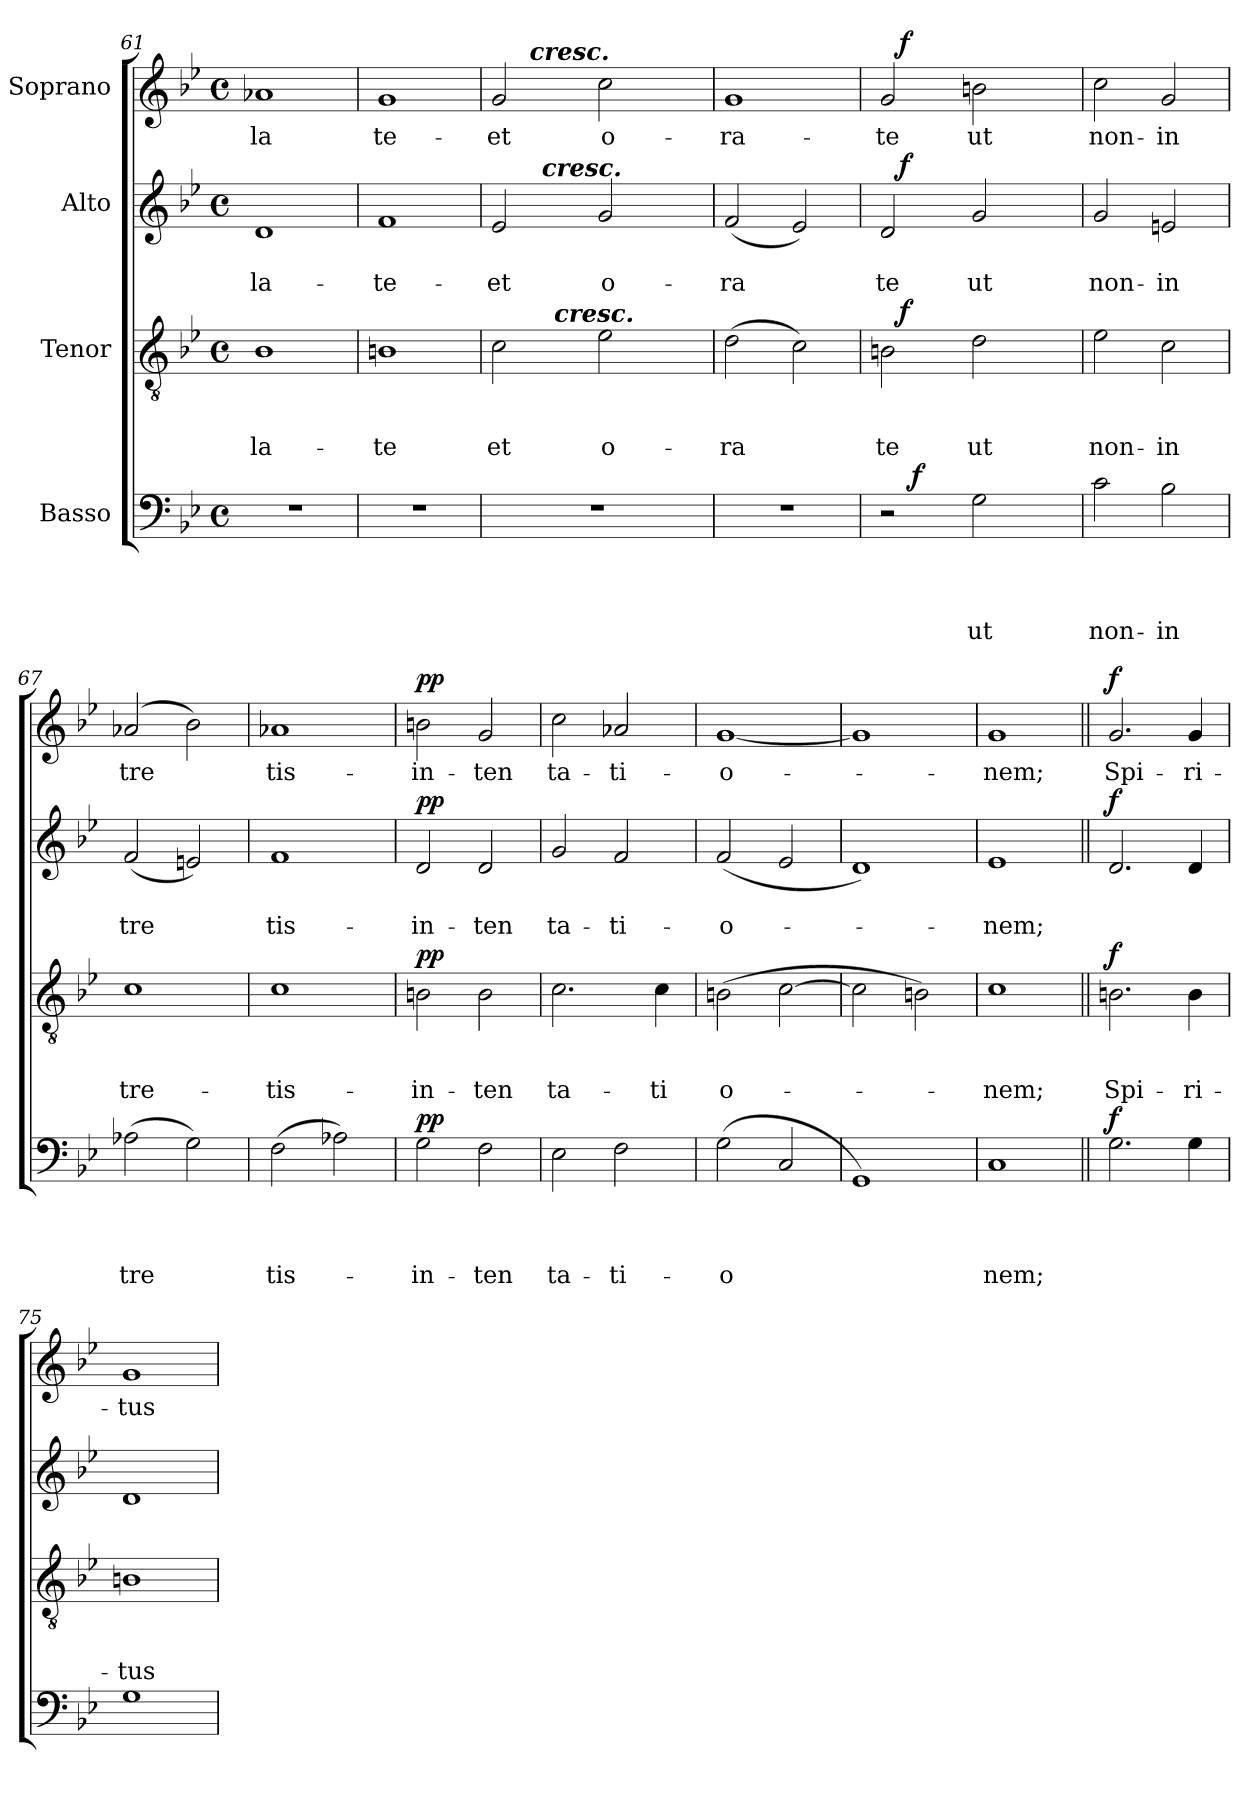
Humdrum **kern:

**kern	**text	**text	**text	**text	**dynam	**kern	**text	**text	**text	**dynam	**kern	**text	**text	**dynam	**kern	**text	**dynam
*part4	*part4	*part4	*part4	*part4	*part4	*part3	*part3	*part3	*part3	*part3	*part2	*part2	*part2	*part2	*part1	*part1	*part1
*staff4	*staff4	*staff4	*staff4	*staff4	*staff4	*staff3	*staff3	*staff3	*staff3	*staff3	*staff2	*staff2	*staff2	*staff2	*staff1	*staff1	*staff1
*I"Basso	*	*	*	*	*	*I"Tenor	*	*	*	*	*I"Alto	*	*	*	*I"Soprano	*	*
*clefF4	*	*	*	*	*	*clefGv2	*	*	*	*	*clefG2	*	*	*	*clefG2	*	*
*k[b-e-]	*	*	*	*	*	*k[b-e-]	*	*	*	*	*k[b-e-]	*	*	*	*k[b-e-]	*	*
*B-:	*	*	*	*	*	*B-:	*	*	*	*	*B-:	*	*	*	*B-:	*	*
*M4/4	*	*	*	*	*	*M4/4	*	*	*	*	*M4/4	*	*	*	*M4/4	*	*
*met(c)	*	*	*	*	*	*met(c)	*	*	*	*	*met(c)	*	*	*	*met(c)	*	*
=61	=61	=61	=61	=61	=61	=61	=61	=61	=61	=61	=61	=61	=61	=61	=61	=61	=61
!	!	!	!	!	!	!	!	!	!LO:LY:b	!	!	!	!LO:LY:b	!	!	!LO:LY:b	!
1r	.	.	.	.	.	1B-	.	.	-la-	.	1d	.	la-	.	1a-X	-la	.
=62	=62	=62	=62	=62	=62	=62	=62	=62	=62	=62	=62	=62	=62	=62	=62	=62	=62
!	!	!	!	!	!	!	!	!	!LO:LY:b	!	!	!	!LO:LY:b	!	!	!LO:LY:b	!
1r	.	.	.	.	.	1Bn	.	.	-te	.	1f	.	-te-	.	1g	te-	.
=63	=63	=63	=63	=63	=63	=63	=63	=63	=63	=63	=63	=63	=63	=63	=63	=63	=63
!	!	!	!	!	!	!	!	!	!LO:LY:b	!	!	!	!LO:LY:b	!	!	!LO:LY:b	!
*	*	*	*	*	*	*^	*	*	*	*	*^	*	*	*	*^	*	*
1r	.	.	.	.	.	2c\	4ryy	.	.	et	.	2e-/	8..ryy	.	-et	.	2g/	8.ryy	-et	.
!	!	!	!	!	!	!	!	!	!	!	!	!	!	!	!	!	!	!LO:TX:a:Bi:t=cresc.	!	!
.	.	.	.	.	.	.	.	.	.	.	.	.	.	.	.	.	.	2ryy	.	.
!	!	!	!	!	!	!	!	!	!	!	!	!	!LO:TX:a:Bi:t=cresc.	!	!	!	!	!	!	!
.	.	.	.	.	.	.	.	.	.	.	.	.	2ryy	.	.	.	.	.	.	.
!	!	!	!	!	!	!	!LO:TX:a:Bi:t=cresc.	!	!	!	!	!	!	!	!	!	!	!	!	!
.	.	.	.	.	.	.	2.ryy	.	.	.	.	.	.	.	.	.	.	.	.	.
!	!	!	!	!	!	!	!	!	!	!LO:LY:b	!	!	!	!	!LO:LY:b	!	!	!	!LO:LY:b	!
.	.	.	.	.	.	2e-\	.	.	.	o-	.	2g/	.	.	o-	.	2cc\	.	o-	.
.	.	.	.	.	.	.	.	.	.	.	.	.	.	.	.	.	.	4ryy	.	.
.	.	.	.	.	.	.	.	.	.	.	.	.	4ryy	.	.	.	.	.	.	.
.	.	.	.	.	.	.	.	.	.	.	.	.	.	.	.	.	.	16ryy	.	.
.	.	.	.	.	.	.	.	.	.	.	.	.	32ryy	.	.	.	.	.	.	.
=64	=64	=64	=64	=64	=64	=64	=64	=64	=64	=64	=64	=64	=64	=64	=64	=64	=64	=64	=64	=64
!	!	!	!	!	!	!	!	!	!	!LO:LY:b	!	!	!	!	!LO:LY:b	!	!	!	!LO:LY:b	!
*	*	*	*	*	*	*v	*v	*	*	*	*	*	*	*	*	*	*v	*v	*	*
*	*	*	*	*	*	*	*	*	*	*	*v	*v	*	*	*	*	*	*
1r	.	.	.	.	.	(>2d\	.	.	-ra	.	(<2f/	.	-ra	.	1g	-ra-	.
.	.	.	.	.	.	2c\)	.	.	.	.	2e-/)	.	.	.	.	.	.
=65	=65	=65	=65	=65	=65	=65	=65	=65	=65	=65	=65	=65	=65	=65	=65	=65	=65
!	!	!	!	!	!	!	!	!	!LO:LY:b	!	!	!	!LO:LY:b	!	!	!LO:LY:b	!
*^	*	*	*	*	*	*^	*	*	*	*	*^	*	*	*	*^	*	*
2r	16.ryy	.	.	.	.	.	2Bn\	16ryy	.	.	te	.	2d/	16ryy	.	te	.	2g/	16ryy	-te	.
!	!	!	!	!	!	!	!	!	!	!	!	!LO:DY:a	!	!	!	!	!LO:DY:a	!	!	!	!LO:DY:a
.	.	.	.	.	.	.	.	2...ryy	.	.	.	f	.	2...ryy	.	.	f	.	2...ryy	.	f
!	!	!	!	!	!	!LO:DY:a	!	!	!	!	!	!	!	!	!	!	!	!	!	!	!
.	2ryy	.	.	.	.	f	.	.	.	.	.	.	.	.	.	.	.	.	.	.	.
!	!	!	!	!	!LO:LY:b	!	!	!	!	!	!LO:LY:b	!	!	!	!	!LO:LY:b	!	!	!	!LO:LY:b	!
2G\	.	.	.	.	ut	.	2d\	.	.	.	ut	.	2g/	.	.	ut	.	2bn\	.	ut	.
.	4ryy	.	.	.	.	.	.	.	.	.	.	.	.	.	.	.	.	.	.	.	.
.	8ryy	.	.	.	.	.	.	.	.	.	.	.	.	.	.	.	.	.	.	.	.
.	32ryy	.	.	.	.	.	.	.	.	.	.	.	.	.	.	.	.	.	.	.	.
=66	=66	=66	=66	=66	=66	=66	=66	=66	=66	=66	=66	=66	=66	=66	=66	=66	=66	=66	=66	=66	=66
!	!	!	!	!	!LO:LY:b	!	!	!	!	!	!LO:LY:b	!	!	!	!	!LO:LY:b	!	!	!	!LO:LY:b	!
*v	*v	*	*	*	*	*	*	*	*	*	*	*	*v	*v	*	*	*	*v	*v	*	*
*	*	*	*	*	*	*v	*v	*	*	*	*	*	*	*	*	*	*	*
2c\	.	.	.	non-	.	2e-\	.	.	non-	.	2g/	.	non-	.	2cc\	non-	.
!	!	!	!	!LO:LY:b	!	!	!	!	!LO:LY:b	!	!	!	!LO:LY:b	!	!	!LO:LY:b	!
2B-\	.	.	.	-in	.	2c\	.	.	-in	.	2en/	.	-in	.	2g/	-in	.
!!LO:LB:g=z
=67	=67	=67	=67	=67	=67	=67	=67	=67	=67	=67	=67	=67	=67	=67	=67	=67	=67
!	!	!	!	!LO:LY:b	!	!	!	!	!LO:LY:b	!	!	!	!LO:LY:b	!	!	!LO:LY:b	!
(>2A-X\	.	.	.	tre	.	1c	.	.	tre-	.	(<2f/	.	tre	.	(<2a-X/	tre	.
2G\)	.	.	.	.	.	.	.	.	.	.	2en/)	.	.	.	2b-\)	.	.
!!LO:LB:g=z
=68	=68	=68	=68	=68	=68	=68	=68	=68	=68	=68	=68	=68	=68	=68	=68	=68	=68
!	!	!	!	!LO:LY:b	!	!	!	!	!LO:LY:b	!	!	!	!LO:LY:b	!	!	!LO:LY:b	!
(>2F\	.	.	.	tis-	.	1c	.	.	-tis-	.	1f	.	tis-	.	1a-X	tis-	.
2A-X\)	.	.	.	.	.	.	.	.	.	.	.	.	.	.	.	.	.
=69	=69	=69	=69	=69	=69	=69	=69	=69	=69	=69	=69	=69	=69	=69	=69	=69	=69
!	!	!	!	!LO:LY:b	!LO:DY:a	!	!	!	!LO:LY:b	!LO:DY:a	!	!	!LO:LY:b	!LO:DY:a	!	!LO:LY:b	!LO:DY:a
2G\	.	.	.	-in-	pp	2Bn\	.	.	-in-	pp	2d/	.	-in-	pp	2bn\	-in-	pp
!	!	!	!	!LO:LY:b	!	!	!	!	!LO:LY:b	!	!	!	!LO:LY:b	!	!	!LO:LY:b	!
2F\	.	.	.	-ten	.	2B\	.	.	-ten	.	2d/	.	-ten	.	2g/	-ten	.
=70	=70	=70	=70	=70	=70	=70	=70	=70	=70	=70	=70	=70	=70	=70	=70	=70	=70
!	!	!	!	!LO:LY:b	!	!	!	!	!LO:LY:b	!	!	!	!LO:LY:b	!	!	!LO:LY:b	!
2E-\	.	.	.	ta-	.	2.c\	.	.	ta-	.	2g/	.	ta-	.	2cc\	ta-	.
!	!	!	!	!LO:LY:b	!	!	!	!	!	!	!	!	!LO:LY:b	!	!	!LO:LY:b	!
2F\	.	.	.	-ti-	.	.	.	.	.	.	2f/	.	-ti-	.	2a-X/	-ti-	.
!	!	!	!	!	!	!	!	!	!LO:LY:b	!	!	!	!	!	!	!	!
.	.	.	.	.	.	4c\	.	.	-ti	.	.	.	.	.	.	.	.
=71	=71	=71	=71	=71	=71	=71	=71	=71	=71	=71	=71	=71	=71	=71	=71	=71	=71
!	!	!	!	!LO:LY:b	!	!	!	!	!LO:LY:b	!	!	!	!LO:LY:b	!	!	!LO:LY:b	!
(>2G\	.	.	.	-o	.	(>2Bn\	.	.	o-	.	(<2f/	.	-o-	.	[<1g	-o-	.
2C/	.	.	.	.	.	[>2c\	.	.	.	.	2e-/	.	.	.	.	.	.
=72	=72	=72	=72	=72	=72	=72	=72	=72	=72	=72	=72	=72	=72	=72	=72	=72	=72
1GG)	.	.	.	.	.	2c\]	.	.	.	.	1d)	.	.	.	1g]	.	.
.	.	.	.	.	.	2Bn\)	.	.	.	.	.	.	.	.	.	.	.
=73	=73	=73	=73	=73	=73	=73	=73	=73	=73	=73	=73	=73	=73	=73	=73	=73	=73
!	!	!	!	!LO:LY:b	!	!	!	!	!LO:LY:b	!	!	!	!LO:LY:b	!	!	!LO:LY:b	!
1C	.	.	.	nem;	.	1c	.	.	-nem;	.	1e-	.	-nem;	.	1g	-nem;	.
=74||	=74||	=74||	=74||	=74||	=74||	=74||	=74||	=74||	=74||	=74||	=74||	=74||	=74||	=74||	=74||	=74||	=74||
!	!	!	!	!	!LO:DY:a	!	!	!	!LO:LY:b	!LO:DY:a	!	!	!	!LO:DY:a	!	!LO:LY:b	!LO:DY:a
2.G\	.	.	.	.	f	2.Bn\	.	.	Spi-	f	2.d/	.	.	f	2.g/	Spi-	f
!	!	!	!	!	!	!	!	!	!LO:LY:b	!	!	!	!	!	!	!LO:LY:b	!
4G\	.	.	.	.	.	4B\	.	.	-ri-	.	4d/	.	.	.	4g/	-ri-	.
=75	=75	=75	=75	=75	=75	=75	=75	=75	=75	=75	=75	=75	=75	=75	=75	=75	=75
!	!	!	!	!	!	!	!	!	!LO:LY:b	!	!	!	!	!	!	!LO:LY:b	!
1G	.	.	.	.	.	1Bn	.	.	-tus	.	1d	.	.	.	1g	-tus	.
=	=	=	=	=	=	=	=	=	=	=	=	=	=	=	=	=	=
*-	*-	*-	*-	*-	*-	*-	*-	*-	*-	*-	*-	*-	*-	*-	*-	*-	*-
